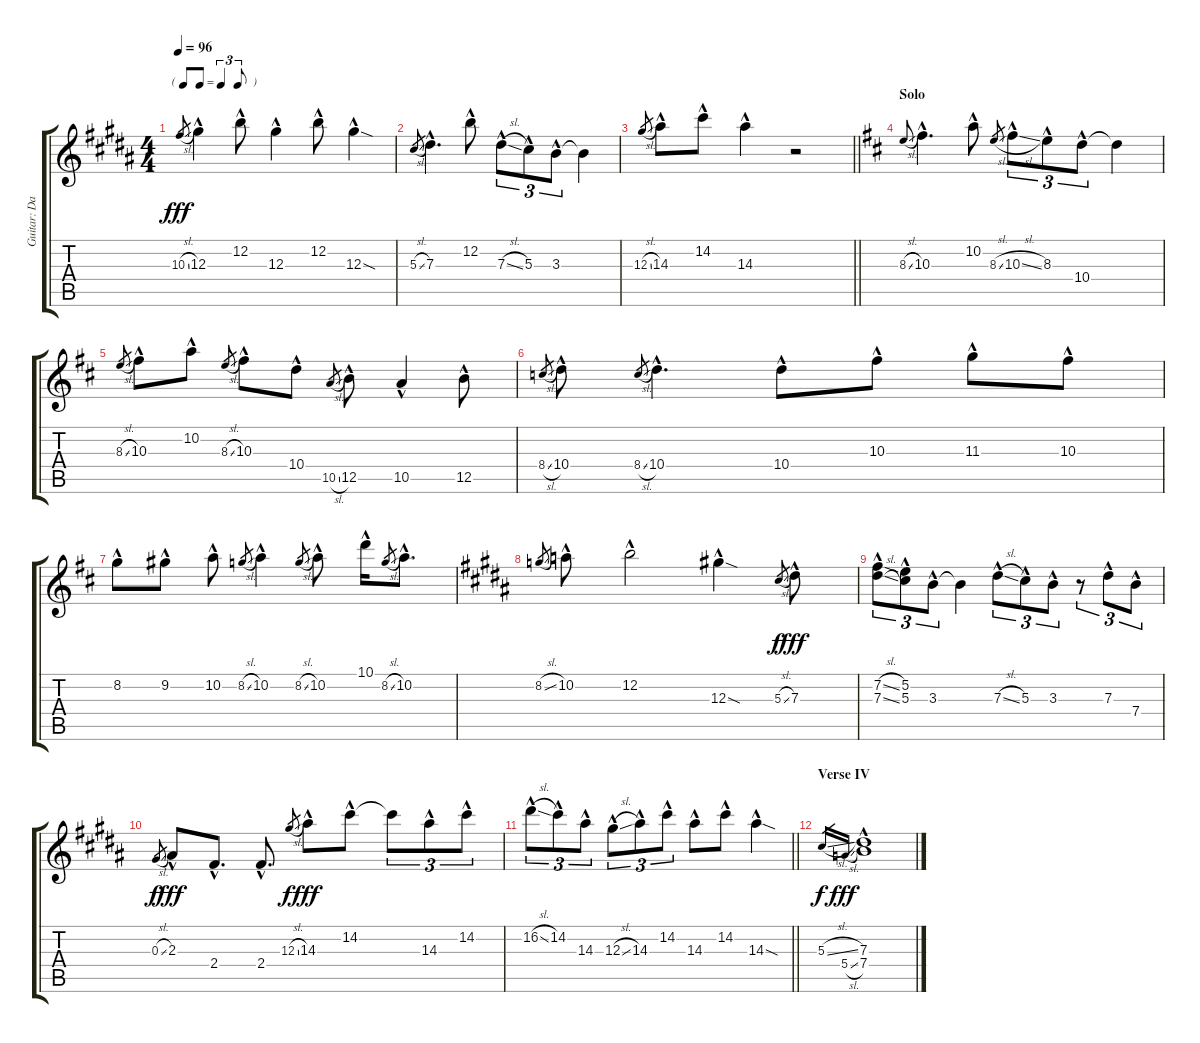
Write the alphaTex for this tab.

\track ("Guitar: David" "Guitar: Da") {instrument electricguitarjazz}
\staff {score tabs}
\tuning (E4 B3 Ab3 E3 B2 E2) {hide}
\ts (4 4)
\tf triplet8th
\tempo 96
\clef g2
\ks b
10.3{sl}.8{gr dy fff} 12.3{hac}.4 12.2{hac}.8 12.3{hac}.4 12.2{hac}.8 12.3{sod hac}.4 |
5.3{sl}.8{gr} 7.3{hac}.4{d} 12.2{hac}.8 7.3{sl hac}.8{tu (3 2)} 5.3{hac}.8{tu (3 2)} 3.3{hac}.8{tu (3 2)} 3.3{t}.4 |
\barLineRight lightlight
12.3{sl}.8{gr} 14.3{hac}.8 14.2{hac}.8 14.3{hac}.4 r.2 |
\section ("" "Solo")
\ks d
8.3{sl}.8{gr onbeat} 10.3{hac}.4{d} 10.2{hac}.8 8.3{sl}.8{gr} 10.3{sl hac}.8{tu (3 2)} 8.3{hac}.8{tu (3 2)} 10.4{hac}.8{tu (3 2)} 10.4{t}.4 |
8.3{sl}.8{gr} 10.3{hac}.8 10.2{hac}.8 8.3{sl}.8{gr} 10.3{hac}.8 10.4{hac}.8 10.5{sl}.8{gr} 12.5{hac}.8 10.5{hac}.4 12.5{hac}.8 |
8.4{sl}.8{gr} 10.4{hac}.8 8.4{sl}.8{gr} 10.4{hac}.4{d} 10.4{hac}.8 10.3{hac}.8 11.3{hac}.8 10.3{hac}.8 |
8.2{hac}.8 9.2{hac}.8 10.2{hac}.8 8.2{sl}.8{gr} 10.2{hac}.4 8.2{sl}.8{gr} 10.2{hac}.8 10.1{hac}.16 8.2{sl}.8{gr} 10.2{hac}.8{d} |
\ks b
8.2{sl}.8{gr} 10.2{hac}.8 12.2{hac}.2 12.3{sod hac}.4 5.3{sl}.8{gr dy f} 7.3{hac}.8{dy fff} |
(7.2{sl hac} 7.3{sl hac}).8{tu (3 2)} (5.2{hac} 5.3{hac}).8{tu (3 2)} 3.3{hac}.8{tu (3 2)} 3.3{t}.4 7.3{sl hac}.8{tu (3 2)} 5.3{hac}.8{tu (3 2)} 3.3{hac}.8{tu (3 2)} r.8{tu (3 2)} 7.3{hac}.8{tu (3 2)} 7.4{hac}.8{tu (3 2)} |
0.3{sl}.8{gr dy f} 2.3{hac}.8{dy fff} 2.4{hac}.8{d} 2.4{hac}.8{d} 12.3{sl}.8{gr dy f} 14.3{hac}.8{dy fff} 14.2{hac}.8 14.2{t}.8{tu (3 2)} 14.3{hac}.8{tu (3 2)} 14.2{hac}.8{tu (3 2)} |
\barLineRight lightlight
16.2{sl hac}.8{tu (3 2)} 14.2{hac}.8{tu (3 2)} 14.3{hac}.8{tu (3 2)} 12.3{sl hac}.8{tu (3 2)} 14.3{hac}.8{tu (3 2)} 14.2{hac}.8{tu (3 2)} 14.3{hac}.8 14.2{hac}.8 14.3{sod hac}.4 |
\section ("" "Verse IV")
5.3{sl}.16{gr dy f} 5.4{sl}.16{gr dy fff} (7.3{hac} 7.4{hac}).1
